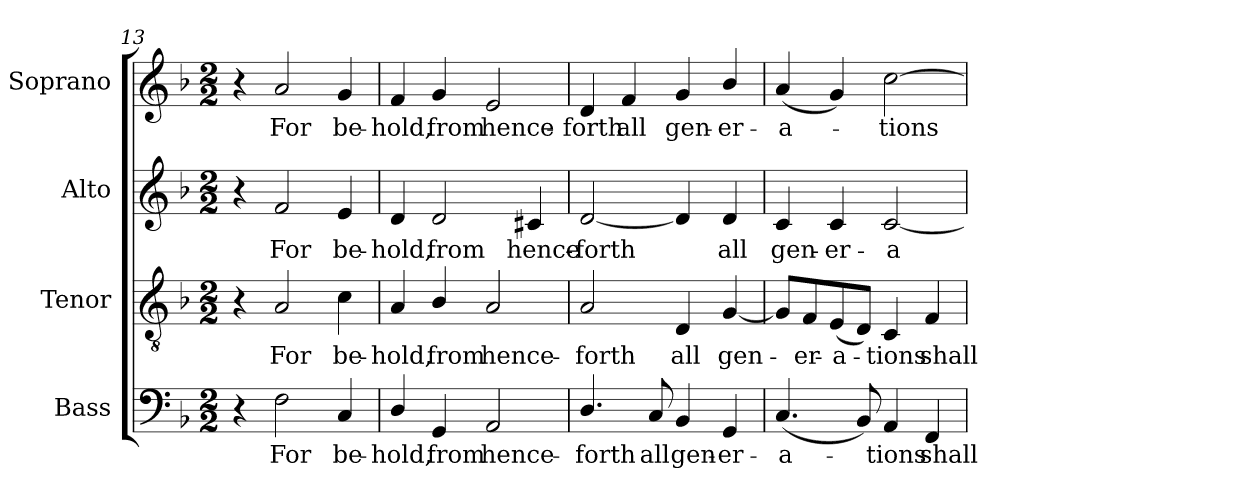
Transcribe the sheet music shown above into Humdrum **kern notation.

**kern	**text	**kern	**text	**kern	**text	**kern	**text
*part4	*part4	*part3	*part3	*part2	*part2	*part1	*part1
*staff4	*staff4	*staff3	*staff3	*staff2	*staff2	*staff1	*staff1
*I"Bass	*	*I"Tenor	*	*I"Alto	*	*I"Soprano	*
*I'B.	*	*I'T.	*	*I'A.	*	*I'S.	*
*clefF4	*	*clefGv2	*	*clefG2	*	*clefG2	*
*	*	*ITrd7c12	*	*	*	*	*
*k[b-]	*	*k[b-]	*	*k[b-]	*	*k[b-]	*
*F:	*	*F:	*	*F:	*	*F:	*
*M2/2	*	*M2/2	*	*M2/2	*	*M2/2	*
=13	=13	=13	=13	=13	=13	=13	=13
4r	.	4r	.	4r	.	4r	.
!	!LO:LY:b:color=#000000	!	!	!	!	!	!
!	!	!	!LO:LY:b:color=#000000	!	!	!	!
!	!	!	!	!	!LO:LY:b:color=#000000	!	!
!	!	!	!	!	!	!	!LO:LY:b:color=#000000
2Fi\	For	2AAi/	For	2fi/	For	2ai/	For
!	!LO:LY:b:color=#000000	!	!	!	!	!	!
!	!	!	!LO:LY:b:color=#000000	!	!	!	!
!	!	!	!	!	!LO:LY:b:color=#000000	!	!
!	!	!	!	!	!	!	!LO:LY:b:color=#000000
4Ci/	be-	4Ci\	be-	4ei/	be-	4gi/	be-
=14	=14	=14	=14	=14	=14	=14	=14
!	!LO:LY:b:color=#000000	!	!	!	!	!	!
!	!	!	!LO:LY:b:color=#000000	!	!	!	!
!	!	!	!	!	!LO:LY:b:color=#000000	!	!
!	!	!	!	!	!	!	!LO:LY:b:color=#000000
4Di/	-hold,	4AAi/	-hold,	4di/	-hold,	4fi/	-hold,
!	!LO:LY:b:color=#000000	!	!	!	!	!	!
!	!	!	!LO:LY:b:color=#000000	!	!	!	!
!	!	!	!	!	!LO:LY:b:color=#000000	!	!
!	!	!	!	!	!	!	!LO:LY:b:color=#000000
4GGi/	from	4BB-i/	from	2di/	from	4gi/	from
!	!LO:LY:b:color=#000000	!	!	!	!	!	!
!	!	!	!LO:LY:b:color=#000000	!	!	!	!
!	!	!	!	!	!	!	!LO:LY:b:color=#000000
2AAi/	hence-	2AAi/	hence-	.	.	2ei/	hence-
!	!	!	!	!	!LO:LY:b:color=#000000	!	!
.	.	.	.	4c#Xi/	hence-	.	.
=15	=15	=15	=15	=15	=15	=15	=15
!	!LO:LY:b:color=#000000	!	!	!	!	!	!
!	!	!	!LO:LY:b:color=#000000	!	!	!	!
!	!	!	!	!	!LO:LY:b:color=#000000	!	!
!	!	!	!	!	!	!	!LO:LY:b:color=#000000
4.Di/	-forth	2AAi/	-forth	[2di/	-forth	4di/	-forth
!	!	!	!	!	!	!	!LO:LY:b:color=#000000
.	.	.	.	.	.	4fi/	all
!	!LO:LY:b:color=#000000	!	!	!	!	!	!
8Ci/	all	.	.	.	.	.	.
!	!LO:LY:b:color=#000000	!	!	!	!	!	!
!	!	!	!LO:LY:b:color=#000000	!	!	!	!
!	!	!	!	!	!	!	!LO:LY:b:color=#000000
4BB-i/	gen-	4DDi/	all	4di/]	.	4gi/	gen-
!	!LO:LY:b:color=#000000	!	!	!	!	!	!
!	!	!	!LO:LY:b:color=#000000	!	!	!	!
!	!	!	!	!	!LO:LY:b:color=#000000	!	!
!	!	!	!	!	!	!	!LO:LY:b:color=#000000
4GGi/	-er-	[4GGi/	gen-	4di/	all	4b-i/	-er-
=16	=16	=16	=16	=16	=16	=16	=16
!	!LO:LY:b:color=#000000	!	!	!	!	!	!
!	!	!	!	!	!LO:LY:b:color=#000000	!	!
!	!	!	!	!	!	!	!LO:LY:b:color=#000000
(4.Ci/	-a-	8GGi/L]	.	4ci/	gen-	(4ai/	-a-
!	!	!	!LO:LY:b:color=#000000	!	!	!	!
.	.	8FFi/	-er-	.	.	.	.
!	!	!	!LO:LY:b:color=#000000	!	!	!	!
!	!	!	!	!	!LO:LY:b:color=#000000	!	!
.	.	(8EEi/	-a-	4ci/	-er-	4gi/)	.
8BB-i/)	.	8DDi/J)	.	.	.	.	.
!	!LO:LY:b:color=#000000	!	!	!	!	!	!
!	!	!	!LO:LY:b:color=#000000	!	!	!	!
!	!	!	!	!	!LO:LY:b:color=#000000	!	!
!	!	!	!	!	!	!	!LO:LY:b:color=#000000
4AAi/	-tions	4CCi/	-tions	[2ci/	-a-	[2cci\	-tions
!	!LO:LY:b:color=#000000	!	!	!	!	!	!
!	!	!	!LO:LY:b:color=#000000	!	!	!	!
4FFi/	shall	4FFi/	shall	.	.	.	.
=	=	=	=	=	=	=	=
*-	*-	*-	*-	*-	*-	*-	*-
